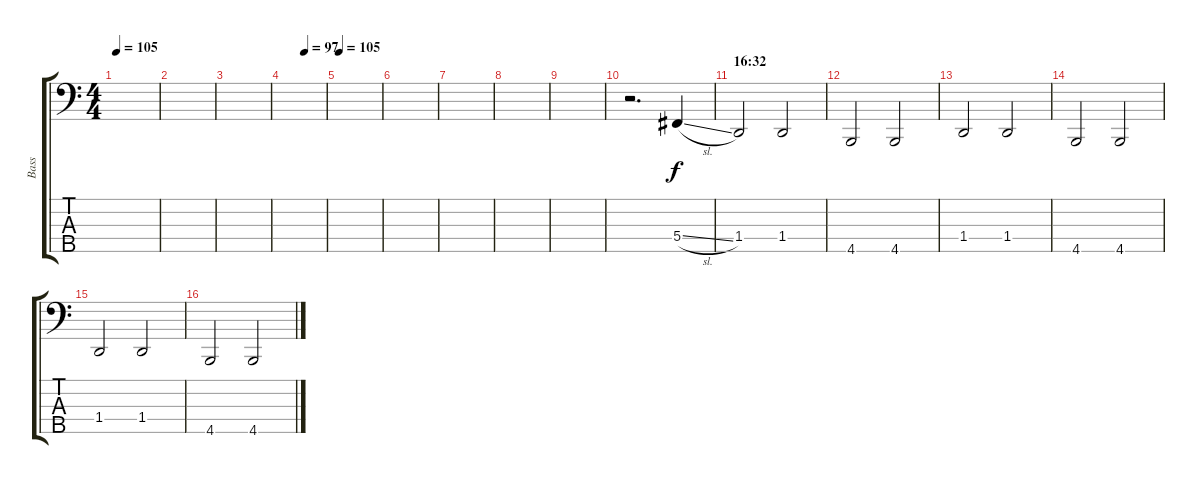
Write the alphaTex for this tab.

\track ("Bass" "Bass") {instrument electricbassfinger}
\staff {score tabs}
\tuning (E2 B1 Gb1 Db1 G0) {hide}
\ts (4 4)
\tempo 105
\clef f4
\ks c
|
|
|
\tempo (97 0.5)
|
\tempo 105
|
|
|
|
|
r.2{d} 5.4{sl}.4{volume 13} |
\section ("" "16:32")
1.4.2 1.4.2 |
4.5.2 4.5.2 |
1.4.2 1.4.2 |
4.5.2 4.5.2 |
1.4.2 1.4.2 |
4.5.2 4.5.2
